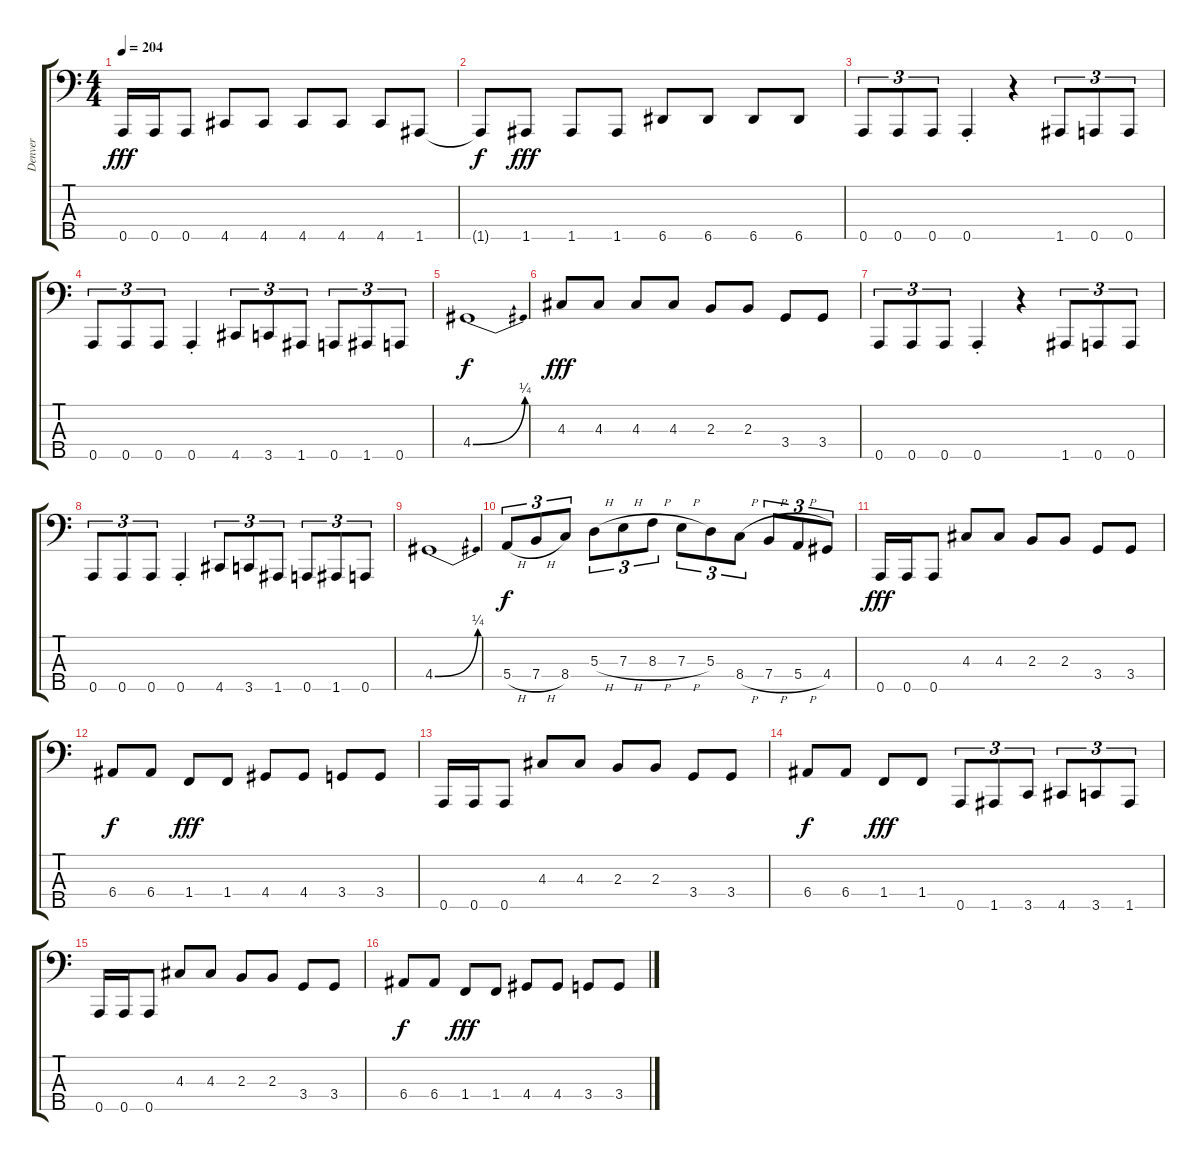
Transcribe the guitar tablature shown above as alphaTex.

\track ("Denver" "Denver") {instrument electricbassfinger}
\staff {score tabs}
\tuning (G2 D2 A1 E1 A0) {hide}
\ts (4 4)
\tempo 204
\clef f4
\ks c
0.5.16{dy fff} 0.5.16 0.5.8 4.5.8 4.5.8 4.5.8 4.5.8 4.5.8 1.5.8 |
1.5{t}.8{dy f} 1.5.8{dy fff} 1.5.8 1.5.8 6.5.8 6.5.8 6.5.8 6.5.8 |
0.5.8{tu (3 2)} 0.5.8{tu (3 2)} 0.5.8{tu (3 2)} 0.5{st}.4 r.4 1.5.8{tu (3 2)} 0.5.8{tu (3 2)} 0.5.8{tu (3 2)} |
0.5.8{tu (3 2)} 0.5.8{tu (3 2)} 0.5.8{tu (3 2)} 0.5{st}.4 4.5.8{tu (3 2)} 3.5.8{tu (3 2)} 1.5.8{tu (3 2)} 0.5.8{tu (3 2)} 1.5.8{tu (3 2)} 0.5.8{tu (3 2)} |
4.4{be (bend 0 0 60 1)}.1{dy f} |
4.3.8{dy fff} 4.3.8 4.3.8 4.3.8 2.3.8 2.3.8 3.4.8 3.4.8 |
0.5.8{tu (3 2)} 0.5.8{tu (3 2)} 0.5.8{tu (3 2)} 0.5{st}.4 r.4 1.5.8{tu (3 2)} 0.5.8{tu (3 2)} 0.5.8{tu (3 2)} |
0.5.8{tu (3 2)} 0.5.8{tu (3 2)} 0.5.8{tu (3 2)} 0.5{st}.4 4.5.8{tu (3 2)} 3.5.8{tu (3 2)} 1.5.8{tu (3 2)} 0.5.8{tu (3 2)} 1.5.8{tu (3 2)} 0.5.8{tu (3 2)} |
4.4{be (bend 0 0 60 1)}.1 |
5.4{h}.8{tu (3 2) dy f} 7.4{h}.8{tu (3 2)} 8.4.8{tu (3 2)} 5.3{h}.8{tu (3 2)} 7.3{h}.8{tu (3 2)} 8.3{h}.8{tu (3 2)} 7.3{h}.8{tu (3 2)} 5.3.8{tu (3 2)} 8.4{h}.8{tu (3 2)} 7.4{h}.8{tu (3 2)} 5.4{h}.8{tu (3 2)} 4.4.8{tu (3 2)} |
0.5.16{dy fff} 0.5.16 0.5.8 4.3.8 4.3.8 2.3.8 2.3.8 3.4.8 3.4.8 |
6.4.8{dy f} 6.4.8 1.4.8{dy fff} 1.4.8 4.4.8 4.4.8 3.4.8 3.4.8 |
0.5.16 0.5.16 0.5.8 4.3.8 4.3.8 2.3.8 2.3.8 3.4.8 3.4.8 |
6.4.8{dy f} 6.4.8 1.4.8{dy fff} 1.4.8 0.5.8{tu (3 2)} 1.5.8{tu (3 2)} 3.5.8{tu (3 2)} 4.5.8{tu (3 2)} 3.5.8{tu (3 2)} 1.5.8{tu (3 2)} |
0.5.16 0.5.16 0.5.8 4.3.8 4.3.8 2.3.8 2.3.8 3.4.8 3.4.8 |
6.4.8{dy f} 6.4.8 1.4.8{dy fff} 1.4.8 4.4.8 4.4.8 3.4.8 3.4.8
